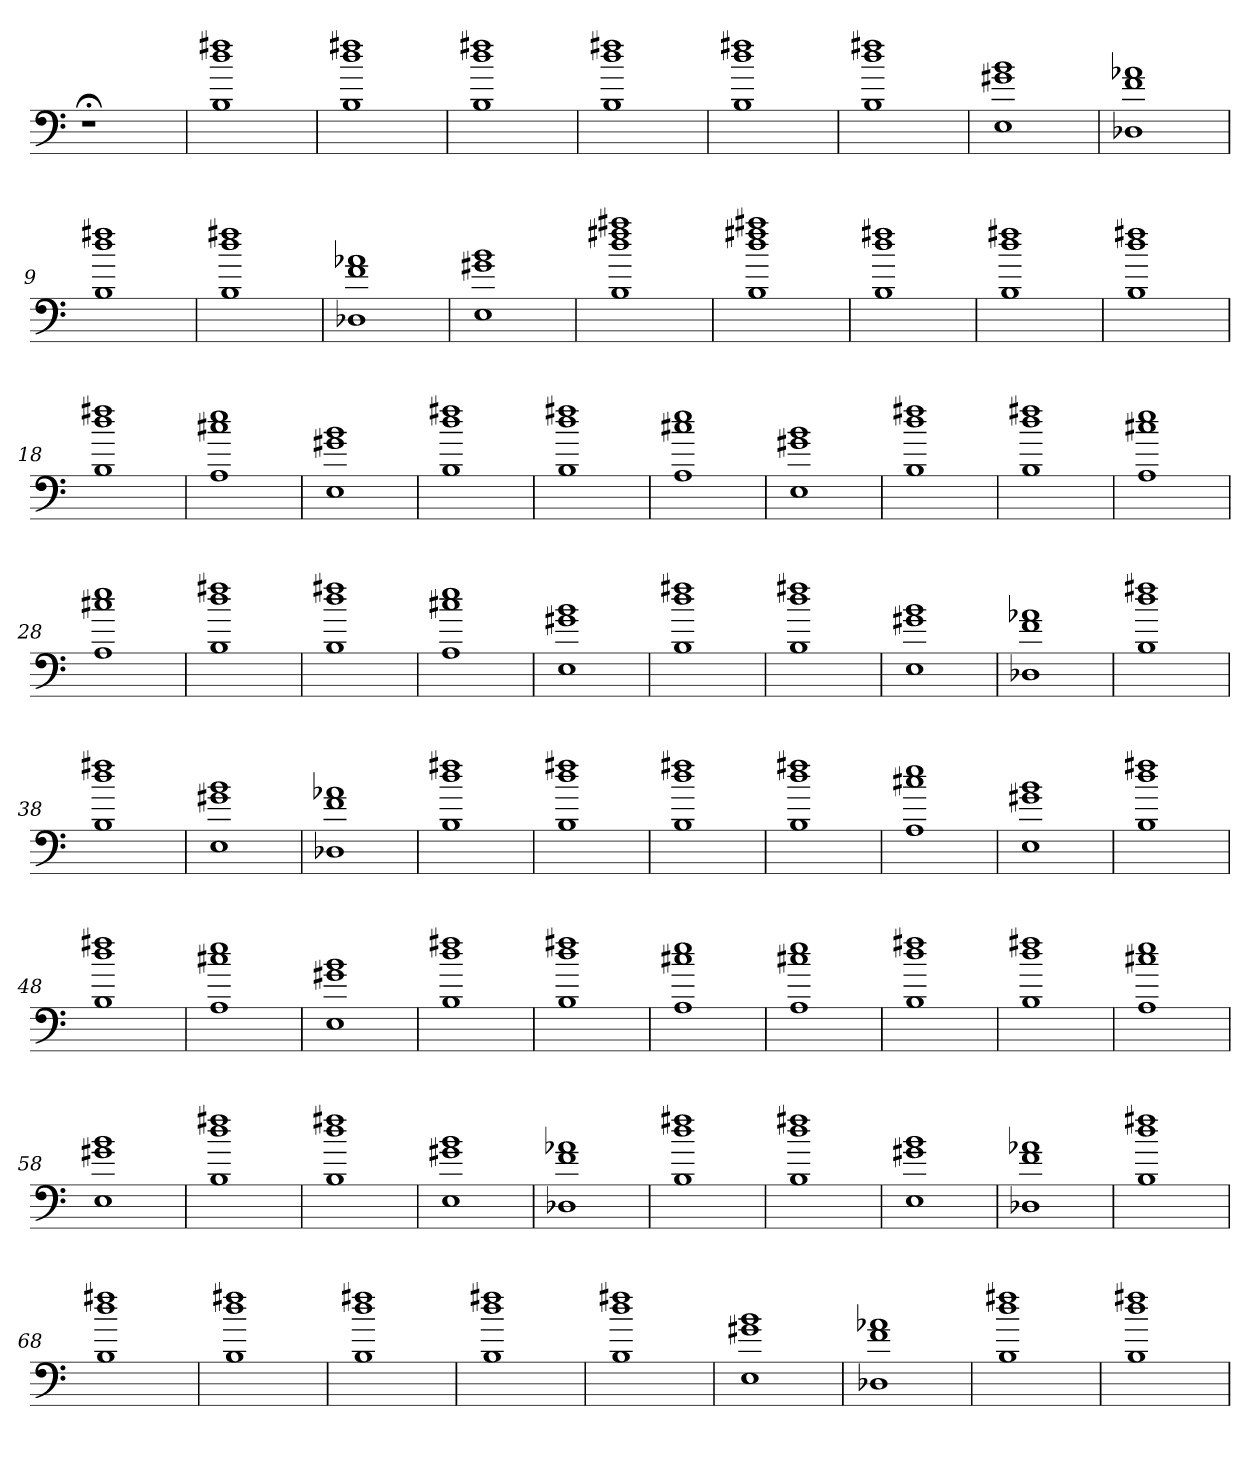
**kern
*part1
*staff1
=
1r;<
=1
1B 1dd 1ff#X
=2
1B 1dd 1ff#X
=3
1B 1dd 1ff#X
=4
1B 1dd 1ff#X
=5
1B 1dd 1ff#X
=6
1B 1dd 1ff#X
=7
1E 1g#X 1b
=8
1D-X 1f 1a-X
=9
1B 1dd 1ff#X
=10
1B 1dd 1ff#X
=11
1D-X 1f 1a-X
=12
1E 1g#X 1b
=13
1B 1dd 1ff#X 1aa#X
=14
1B 1dd 1ff#X 1aa#X
=15
1B 1dd 1ff#X
=16
1B 1dd 1ff#X
=17
1B 1dd 1ff#X
=18
1B 1dd 1ff#X
=19
1A 1cc#X 1ee
=20
1E 1g#X 1b
=21
1B 1dd 1ff#X
=22
1B 1dd 1ff#X
=23
1A 1cc#X 1ee
=24
1E 1g#X 1b
=25
1B 1dd 1ff#X
=26
1B 1dd 1ff#X
=27
1A 1cc#X 1ee
=28
1A 1cc#X 1ee
=29
1B 1dd 1ff#X
=30
1B 1dd 1ff#X
=31
1A 1cc#X 1ee
=32
1E 1g#X 1b
=33
1B 1dd 1ff#X
=34
1B 1dd 1ff#X
=35
1E 1g#X 1b
=36
1D-X 1f 1a-X
=37
1B 1dd 1ff#X
=38
1B 1dd 1ff#X
=39
1E 1g#X 1b
=40
1D-X 1f 1a-X
=41
1B 1dd 1ff#X
=42
1B 1dd 1ff#X
=43
1B 1dd 1ff#X
=44
1B 1dd 1ff#X
=45
1A 1cc#X 1ee
=46
1E 1g#X 1b
=47
1B 1dd 1ff#X
=48
1B 1dd 1ff#X
=49
1A 1cc#X 1ee
=50
1E 1g#X 1b
=51
1B 1dd 1ff#X
=52
1B 1dd 1ff#X
=53
1A 1cc#X 1ee
=54
1A 1cc#X 1ee
=55
1B 1dd 1ff#X
=56
1B 1dd 1ff#X
=57
1A 1cc#X 1ee
=58
1E 1g#X 1b
=59
1B 1dd 1ff#X
=60
1B 1dd 1ff#X
=61
1E 1g#X 1b
=62
1D-X 1f 1a-X
=63
1B 1dd 1ff#X
=64
1B 1dd 1ff#X
=65
1E 1g#X 1b
=66
1D-X 1f 1a-X
=67
1B 1dd 1ff#X
=68
1B 1dd 1ff#X
=69
1B 1dd 1ff#X
=70
1B 1dd 1ff#X
=71
1B 1dd 1ff#X
=72
1B 1dd 1ff#X
=73
1E 1g#X 1b
=74
1D-X 1f 1a-X
=75
1B 1dd 1ff#X
=76
1B 1dd 1ff#X
=
*-
